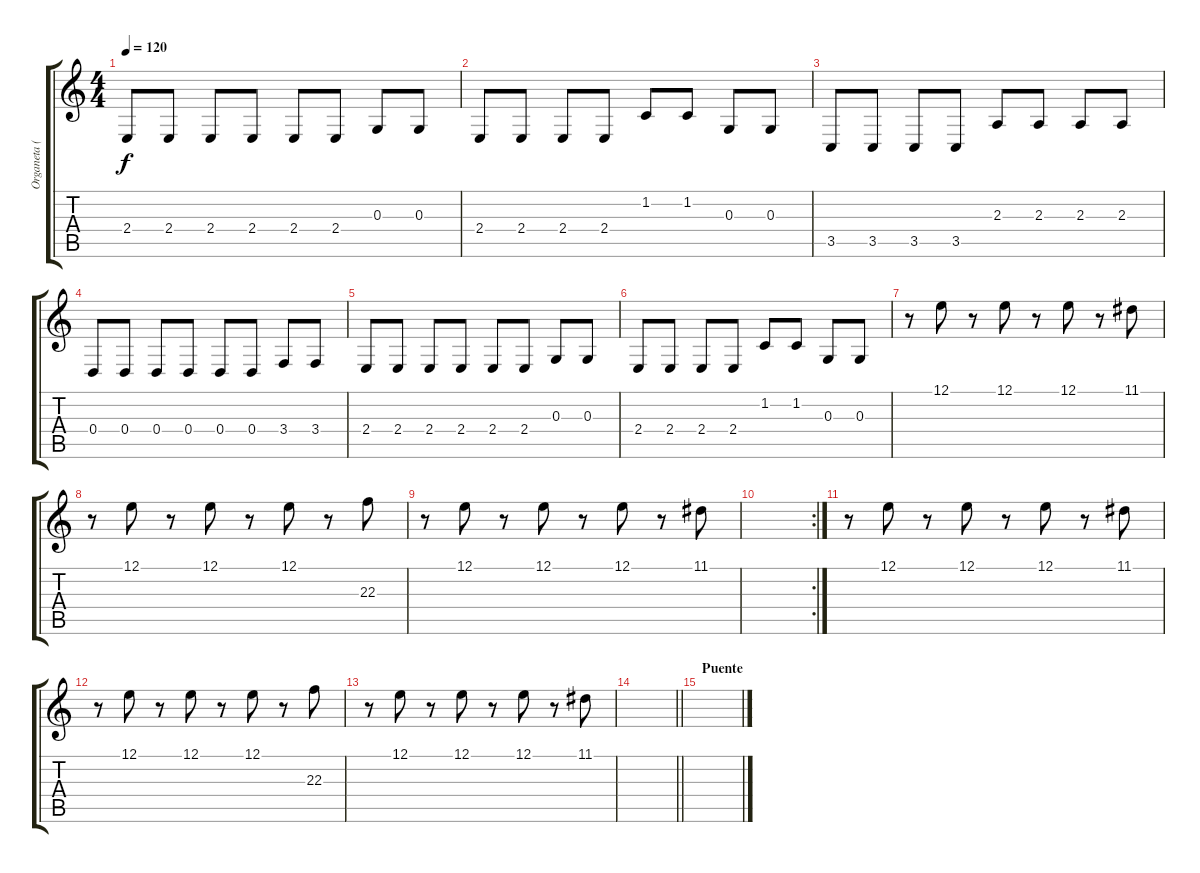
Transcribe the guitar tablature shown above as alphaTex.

\track ("Organeta (Der)" "Organeta (") {instrument harpsichord}
\staff {score tabs}
\tuning (E4 B3 G3 D3 A2 E2) {hide}
\ts (4 4)
\tempo 120
\clef g2
\ks c
2.4.8{dy f} 2.4.8 2.4.8 2.4.8 2.4.8 2.4.8 0.3.8 0.3.8 |
2.4.8 2.4.8 2.4.8 2.4.8 1.2.8 1.2.8 0.3.8 0.3.8 |
3.5.8 3.5.8 3.5.8 3.5.8 2.3.8 2.3.8 2.3.8 2.3.8 |
0.4.8 0.4.8 0.4.8 0.4.8 0.4.8 0.4.8 3.4.8 3.4.8 |
2.4.8 2.4.8 2.4.8 2.4.8 2.4.8 2.4.8 0.3.8 0.3.8 |
2.4.8 2.4.8 2.4.8 2.4.8 1.2.8 1.2.8 0.3.8 0.3.8 |
r.8 12.1.8 r.8 12.1.8 r.8 12.1.8 r.8 11.1.8 |
r.8 12.1.8 r.8 12.1.8 r.8 12.1.8 r.8 22.3.8 |
r.8 12.1.8 r.8 12.1.8 r.8 12.1.8 r.8 11.1.8 |
\rc 2
|
r.8 12.1.8 r.8 12.1.8 r.8 12.1.8 r.8 11.1.8 |
r.8 12.1.8 r.8 12.1.8 r.8 12.1.8 r.8 22.3.8 |
r.8 12.1.8 r.8 12.1.8 r.8 12.1.8 r.8 11.1.8 |
\barLineRight lightlight
|
\section ("" "Puente")
